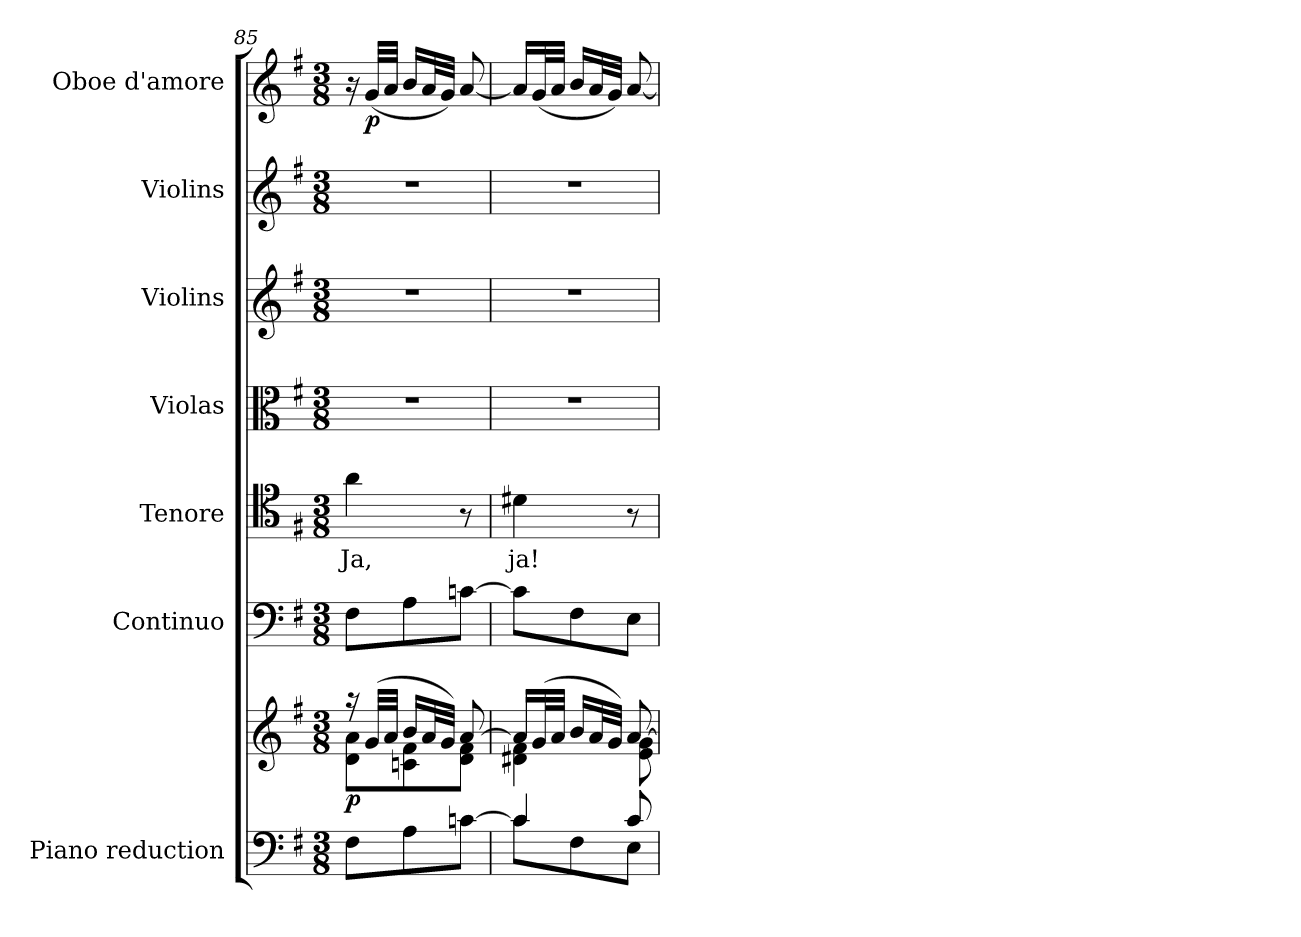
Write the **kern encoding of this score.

**kern	**kern	**dynam	**kern	**kern	**text	**kern	**kern	**kern	**kern	**dynam
*part7	*part7	*part7	*part6	*part5	*part5	*part4	*part3	*part2	*part1	*part1
*staff8	*staff7	*staff7/8	*staff6	*staff5	*staff5	*staff4	*staff3	*staff2	*staff1	*staff1
*I"Piano reduction	*	*	*I"Continuo	*I"Tenore	*	*I"Violas	*I"Violins	*I"Violins	*I"Oboe d'amore	*
*I'Pno	*	*	*	*	*	*	*	*	*I'Ob	*
*clefF4	*clefG2	*	*clefF4	*clefC4	*	*clefC3	*clefG2	*clefG2	*clefG2	*
*k[f#]	*k[f#]	*	*k[f#]	*k[f#]	*	*k[f#]	*k[f#]	*k[f#]	*k[f#]	*
*M3/8	*M3/8	*	*M3/8	*M3/8	*	*M3/8	*M3/8	*M3/8	*M3/8	*
=85	=85	=85	=85	=85	=85	=85	=85	=85	=85	=85
*	*^	*	*	*	*	*	*	*	*	*
!	!	!	!LO:DY:b	!	!	!LO:LY:b	!	!	!	!	!
8F#\L	16r	8d\ 8a\L	p	8F#\L	4a\	Ja,	4.r	4.r	4.r	16r	.
!	!	!	!	!	!	!	!	!	!	!	!LO:DY:b
.	(32g/LLL	.	.	.	.	.	.	.	.	(32g/LLL	p
.	32a/JJJ	.	.	.	.	.	.	.	.	32a/JJJ	.
8A\	16b/LL	8cn\ 8f#\	.	8A\	.	.	.	.	.	16b/LL	.
.	32a/L	.	.	.	.	.	.	.	.	32a/L	.
.	32g/JJJ)	.	.	.	.	.	.	.	.	32g/JJJ)	.
[>8cn\J	[8a/	8d\ 8f#\J	.	[8cn\J	8r	.	.	.	.	[8a/	.
=86	=86	=86	=86	=86	=86	=86	=86	=86	=86	=86	=86
*^	*	*	*	*	*	*	*	*	*	*	*
!	!	!	!	!	!	!	!LO:LY:b	!	!	!	!	!
4c/	8c\L]	16a/LL]	4d#X\ 4f#\	.	8c\L]	4d#X\	ja!	4.r	4.r	4.r	16a/LL]	.
.	.	(32g/L	.	.	.	.	.	.	.	.	(32g/L	.
.	.	32a/JJJ	.	.	.	.	.	.	.	.	32a/JJJ	.
.	8F#\	16b/LL	.	.	8F#\	.	.	.	.	.	16b/LL	.
.	.	32a/L	.	.	.	.	.	.	.	.	32a/L	.
.	.	32g/JJJ)	.	.	.	.	.	.	.	.	32g/JJJ)	.
8c/	8E\J	[8a/	8e\ 8g\	.	8E\J	8r	.	.	.	.	[8a/	.
*v	*v	*	*	*	*	*	*	*	*	*	*	*
*	*v	*v	*	*	*	*	*	*	*	*	*
=	=	=	=	=	=	=	=	=	=	=
*-	*-	*-	*-	*-	*-	*-	*-	*-	*-	*-
